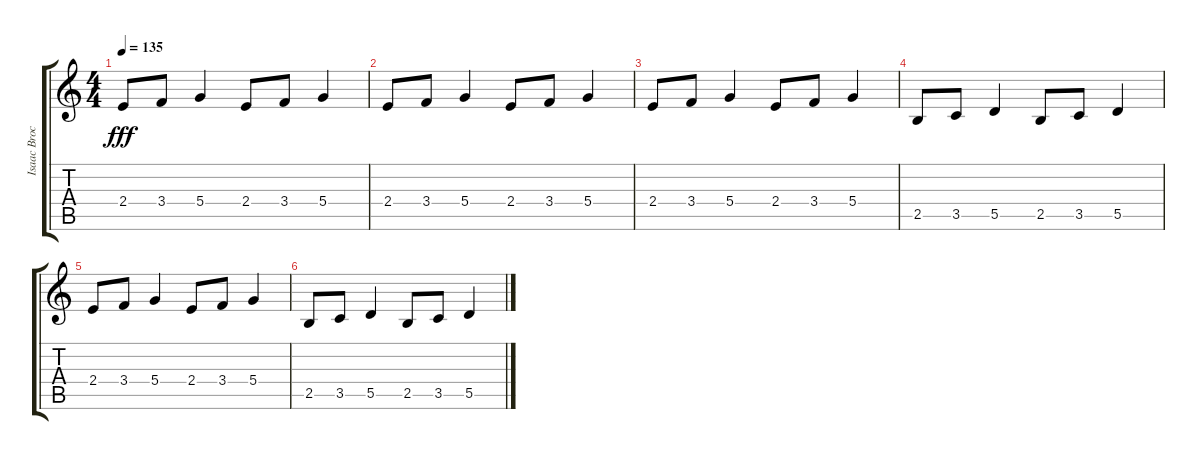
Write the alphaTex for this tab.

\track ("Isaac Brock" "Isaac Broc") {instrument electricguitarclean}
\staff {score tabs}
\tuning (E4 B3 G3 D3 A2 E2) {hide}
\ts (4 4)
\tempo 135
\clef g2
\ks c
2.4.8{dy fff} 3.4.8 5.4.4 2.4.8 3.4.8 5.4.4 |
2.4.8 3.4.8 5.4.4 2.4.8 3.4.8 5.4.4 |
2.4.8{volume 0} 3.4.8 5.4.4 2.4.8 3.4.8 5.4.4 |
2.5.8 3.5.8 5.5.4 2.5.8 3.5.8 5.5.4 |
2.4.8 3.4.8 5.4.4 2.4.8 3.4.8 5.4.4 |
2.5.8 3.5.8 5.5.4 2.5.8 3.5.8 5.5.4
